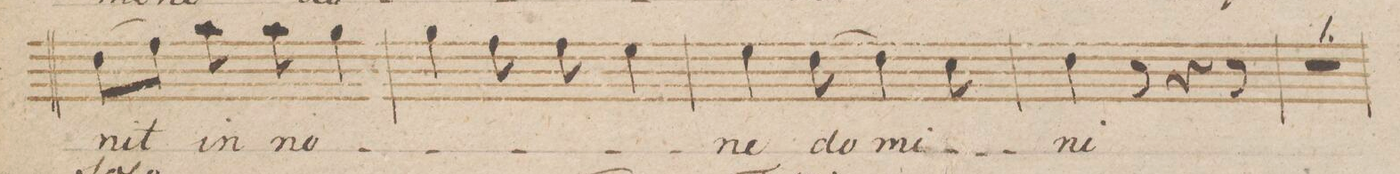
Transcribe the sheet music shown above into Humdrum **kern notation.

**kern	**text
*I"Canto	*
*clefC1	*
*k[b-e-]	*
*M6/8	*
(8b-\L	-nit
8dd\J)	.
8ff\	in
8ff\	no-
4ee-\	.
=64	=64
4ee-\	.
8dd\	.
8dd\	.
4cc\	.
=65	=65
4cc\	ne
[8b-\	do-
4b-\]	-mi-
8a\	.
=66	=66
4b-\	-ni
8r	.
4r	.
8r	.
=67	=67
2.r	.
=68	=68
*-	*-
